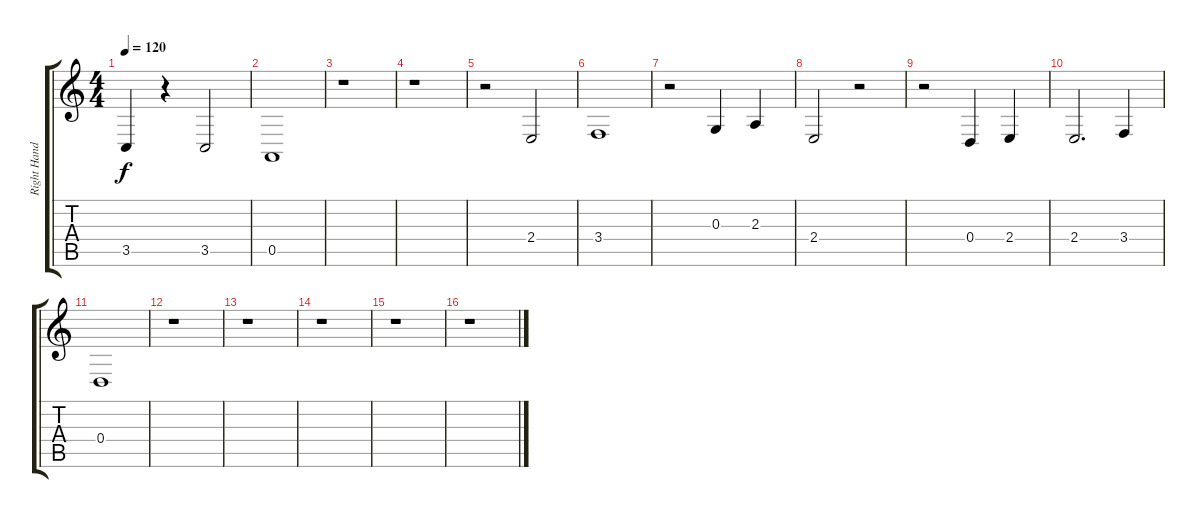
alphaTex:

\track ("Right Hand" "Right Hand") {instrument acousticgrandpiano}
\staff {score tabs}
\tuning (E4 B3 G3 D3 A2 E2) {hide}
\ts (4 4)
\tempo 120
\clef g2
\ks c
3.5.4{dy f} r.4 3.5.2 |
0.5.1 |
r.1 |
r.1 |
r.2 2.4.2 |
3.4.1 |
r.2 0.3.4 2.3.4 |
2.4.2 r.2 |
r.2 0.4.4 2.4.4 |
2.4.2{d} 3.4.4 |
0.4.1 |
r.1 |
r.1 |
r.1 |
r.1 |
r.1
